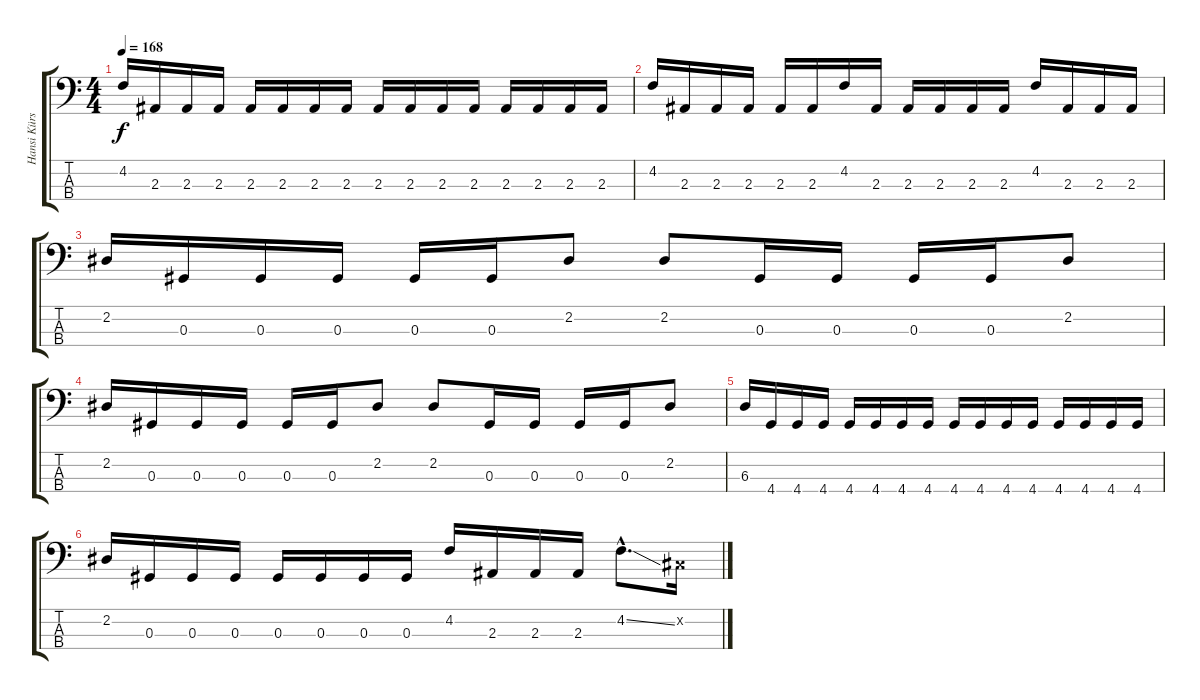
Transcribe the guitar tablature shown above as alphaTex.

\track ("Hansi Kürsch" "Hansi Kürs") {instrument electricbassfinger}
\staff {score tabs}
\tuning (Gb2 Db2 Ab1 Eb1) {hide}
\ts (4 4)
\tempo 168
\clef f4
\ks c
4.2.16{dy f} 2.3.16 2.3.16 2.3.16 2.3.16 2.3.16 2.3.16 2.3.16 2.3.16 2.3.16 2.3.16 2.3.16 2.3.16 2.3.16 2.3.16 2.3.16 |
4.2.16 2.3.16 2.3.16 2.3.16 2.3.16 2.3.16 4.2.16 2.3.16 2.3.16 2.3.16 2.3.16 2.3.16 4.2.16 2.3.16 2.3.16 2.3.16 |
2.2.16 0.3.16 0.3.16 0.3.16 0.3.16 0.3.16 2.2.8 2.2.8 0.3.16 0.3.16 0.3.16 0.3.16 2.2.8 |
2.2.16 0.3.16 0.3.16 0.3.16 0.3.16 0.3.16 2.2.8 2.2.8 0.3.16 0.3.16 0.3.16 0.3.16 2.2.8 |
6.3.16 4.4.16 4.4.16 4.4.16 4.4.16 4.4.16 4.4.16 4.4.16 4.4.16 4.4.16 4.4.16 4.4.16 4.4.16 4.4.16 4.4.16 4.4.16 |
2.2.16 0.3.16 0.3.16 0.3.16 0.3.16 0.3.16 0.3.16 0.3.16 4.2.16 2.3.16 2.3.16 2.3.16 4.2{ss hac}.8{d} 0.2{x}.16
